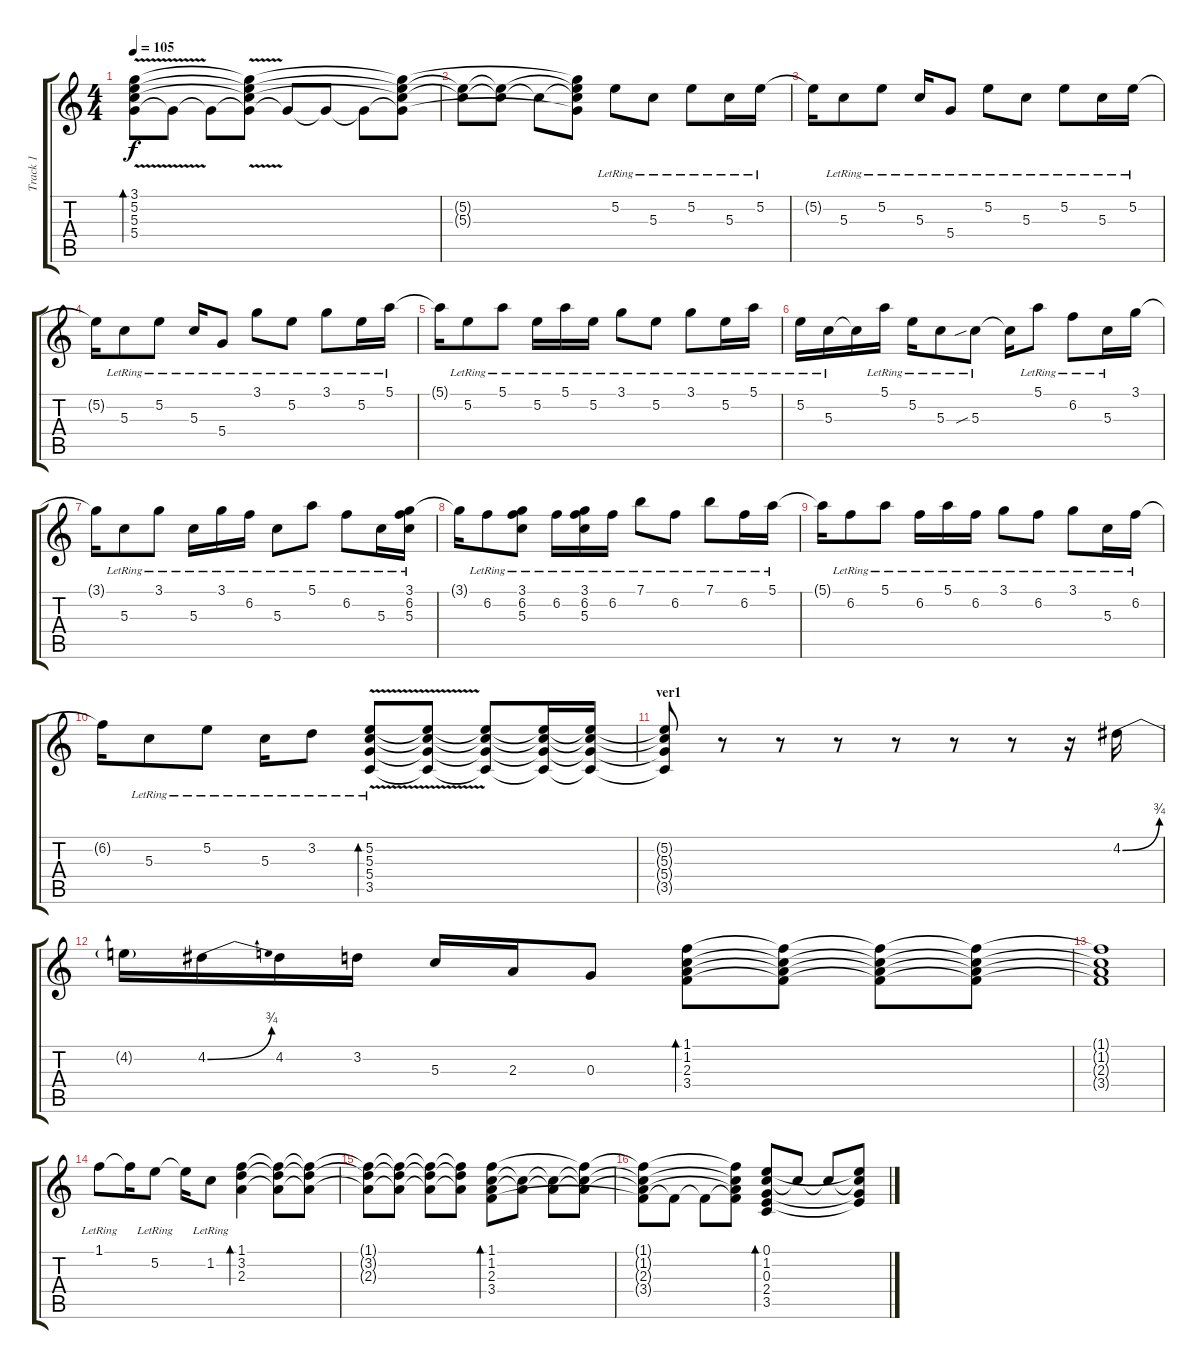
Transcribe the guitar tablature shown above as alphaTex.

\track ("Track 1" "Track 1") {instrument acousticguitarsteel}
\staff {score tabs}
\tuning (E4 B3 G3 D3 A2 E2) {hide}
\ts (4 4)
\tempo 105
\clef g2
\ks c
(3.1{v} 5.2{v} 5.3{v} 5.4{v}).8{bd 120 dy f instrument acousticguitarsteel} 5.4{t}.8 5.4{t}.8 (3.1{t} 5.2{t} 5.3{t} 5.4{t}).8 5.4{t}.8 5.4{t}.8 5.4{t}.8 (3.1{t} 5.2{t} 5.3{t} 5.4{t}).8 |
(5.2{t} 5.3{t}).8 (5.2{t} 5.3{t}).8 5.3{t}.8 (3.1{t} 5.2{t} 5.3{t} 5.4{t}).8 5.2{lr}.8 5.3{lr}.8 5.2{lr}.8 5.3{lr}.16 5.2{lr}.16 |
5.2{t}.16 5.3{lr}.8 5.2{lr}.8 5.3{lr}.16 5.4{lr}.8 5.2{lr}.8 5.3{lr}.8 5.2{lr}.8 5.3{lr}.16 5.2{lr}.16 |
5.2{t}.16 5.3{lr}.8 5.2{lr}.8 5.3{lr}.16 5.4{lr}.8 3.1{lr}.8 5.2{lr}.8 3.1{lr}.8 5.2{lr}.16 5.1{lr}.16 |
5.1{t}.16 5.2{lr}.8 5.1{lr}.8 5.2{lr}.16 5.1{lr}.16 5.2{lr}.16 3.1{lr}.8 5.2{lr}.8 3.1{lr}.8 5.2{lr}.16 5.1{lr}.16 |
5.2{lr}.16 5.3{lr}.16 5.3{t}.16 5.1{lr}.16 5.2{lr}.16 5.3{lr}.8 5.3{sib lr}.8 5.3{t}.16 5.1{lr}.8 6.2{lr}.8 5.3{lr}.16 3.1.16 |
3.1{t}.16 5.3{lr}.8 3.1{lr}.8 5.3{lr}.16 3.1{lr}.16 6.2{lr}.16 5.3{lr}.8 5.1{lr}.8 6.2{lr}.8 5.3{lr}.16 (3.1{lr} 6.2{lr} 5.3{lr}).16 |
3.1{t}.16 6.2{lr}.8 (3.1{lr} 6.2{lr} 5.3{lr}).8 6.2{lr}.16 (3.1{lr} 6.2{lr} 5.3{lr}).16 6.2{lr}.16 7.1{lr}.8 6.2{lr}.8 7.1{lr}.8 6.2{lr}.16 5.1{lr}.16 |
5.1{t}.16 6.2{lr}.8 5.1{lr}.8 6.2{lr}.16 5.1{lr}.16 6.2{lr}.16 3.1{lr}.8 6.2{lr}.8 3.1{lr}.8 5.3{lr}.16 6.2{lr}.16 |
6.2{t}.16 5.3{lr}.8 5.2{lr}.8 5.3{lr}.16 3.2{lr}.8 (5.2{v lr} 5.3 5.4 3.5).8{bd 120} (5.2{t} 5.3{t} 5.4{t} 3.5{t}).8 (5.2{t} 5.3{t} 5.4{t} 3.5{t}).8 (5.2{t} 5.3{t} 5.4{t} 3.5{t}).16 (5.2{t} 5.3{t} 5.4{t} 3.5{t}).16 |
\section ("" "ver1")
(5.2{t} 5.3{t} 5.4{t} 3.5{t}).8 r.8 r.8 r.8 r.8 r.8 r.8 r.16 4.2{be (bend 0 0 60 3)}.16 |
4.2{t}.16 4.2{be (bend 0 0 60 3)}.16 4.2.16 3.2.16 5.3.16 2.3.16 0.3.8 (1.1 1.2 2.3 3.4).8{bd 120} (1.1{t} 1.2{t} 2.3{t} 3.4{t}).8 (1.1{t} 1.2{t} 2.3{t} 3.4{t}).8 (1.1{t} 1.2{t} 2.3{t} 3.4{t}).8 |
(1.1{t} 1.2{t} 2.3{t} 3.4{t}).1 |
1.1{lr}.8 1.1{t}.16 5.2{lr}.8 5.2{t}.16 1.2{lr}.8 (1.1 3.2 2.3).4{bd 120} (1.1{t} 3.2{t} 2.3{t}).8 (1.1{t} 3.2{t} 2.3{t}).8 |
(1.1{t} 3.2{t} 2.3{t}).8 (1.1{t} 3.2{t} 2.3{t}).8 (1.1{t} 3.2{t} 2.3{t}).8 (1.1{t} 3.2{t} 2.3{t}).8 (1.1 1.2 2.3 3.4).8{bd 120} (1.2{t} 2.3{t}).8 (1.2{t} 2.3{t}).8 (1.1{t} 1.2{t} 2.3{t}).8 |
(1.1{t} 1.2{t} 2.3{t} 3.4{t}).8 3.4{t}.8 3.4{t}.8 (1.1{t} 1.2{t} 2.3{t} 3.4{t}).8 (0.1 1.2 0.3 2.4 3.5).8{bd 120} 1.2{t}.8 1.2{t}.8 (0.1{t} 1.2{t} 0.3{t} 2.4{t}).8
